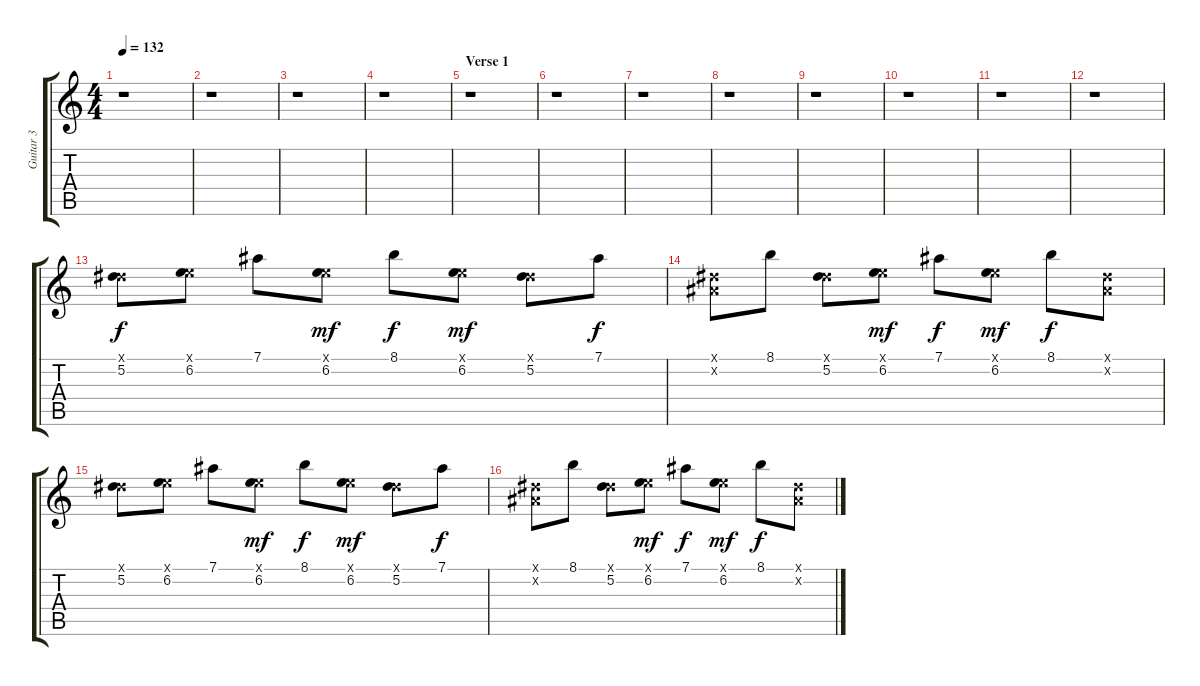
\track ("Guitar 3" "Guitar 3") {instrument electricguitarclean}
\staff {score tabs}
\tuning (Eb4 Bb3 Gb3 Db3 Ab2 Db2) {hide}
\ts (4 4)
\tempo 132
\clef g2
\ks c
r.1{dy f} |
r.1 |
r.1 |
r.1 |
\section ("" "Verse 1")
r.1 |
r.1 |
r.1 |
r.1 |
r.1 |
r.1 |
r.1 |
r.1 |
(0.1{x} 5.2).8 (1.1{x} 6.2).8 7.1.8 (1.1{x} 6.2).8{dy mf} 8.1.8{dy f} (1.1{x} 6.2).8{dy mf} (0.1{x} 5.2).8 7.1.8{dy f} |
(0.1{x} 0.2{x}).8 8.1.8 (0.1{x} 5.2).8 (1.1{x} 6.2).8{dy mf} 7.1.8{dy f} (1.1{x} 6.2).8{dy mf} 8.1.8{dy f} (0.1{x} 0.2{x}).8 |
(0.1{x} 5.2).8 (1.1{x} 6.2).8 7.1.8 (1.1{x} 6.2).8{dy mf} 8.1.8{dy f} (1.1{x} 6.2).8{dy mf} (0.1{x} 5.2).8 7.1.8{dy f} |
(0.1{x} 0.2{x}).8 8.1.8 (0.1{x} 5.2).8 (1.1{x} 6.2).8{dy mf} 7.1.8{dy f} (1.1{x} 6.2).8{dy mf} 8.1.8{dy f} (0.1{x} 0.2{x}).8
